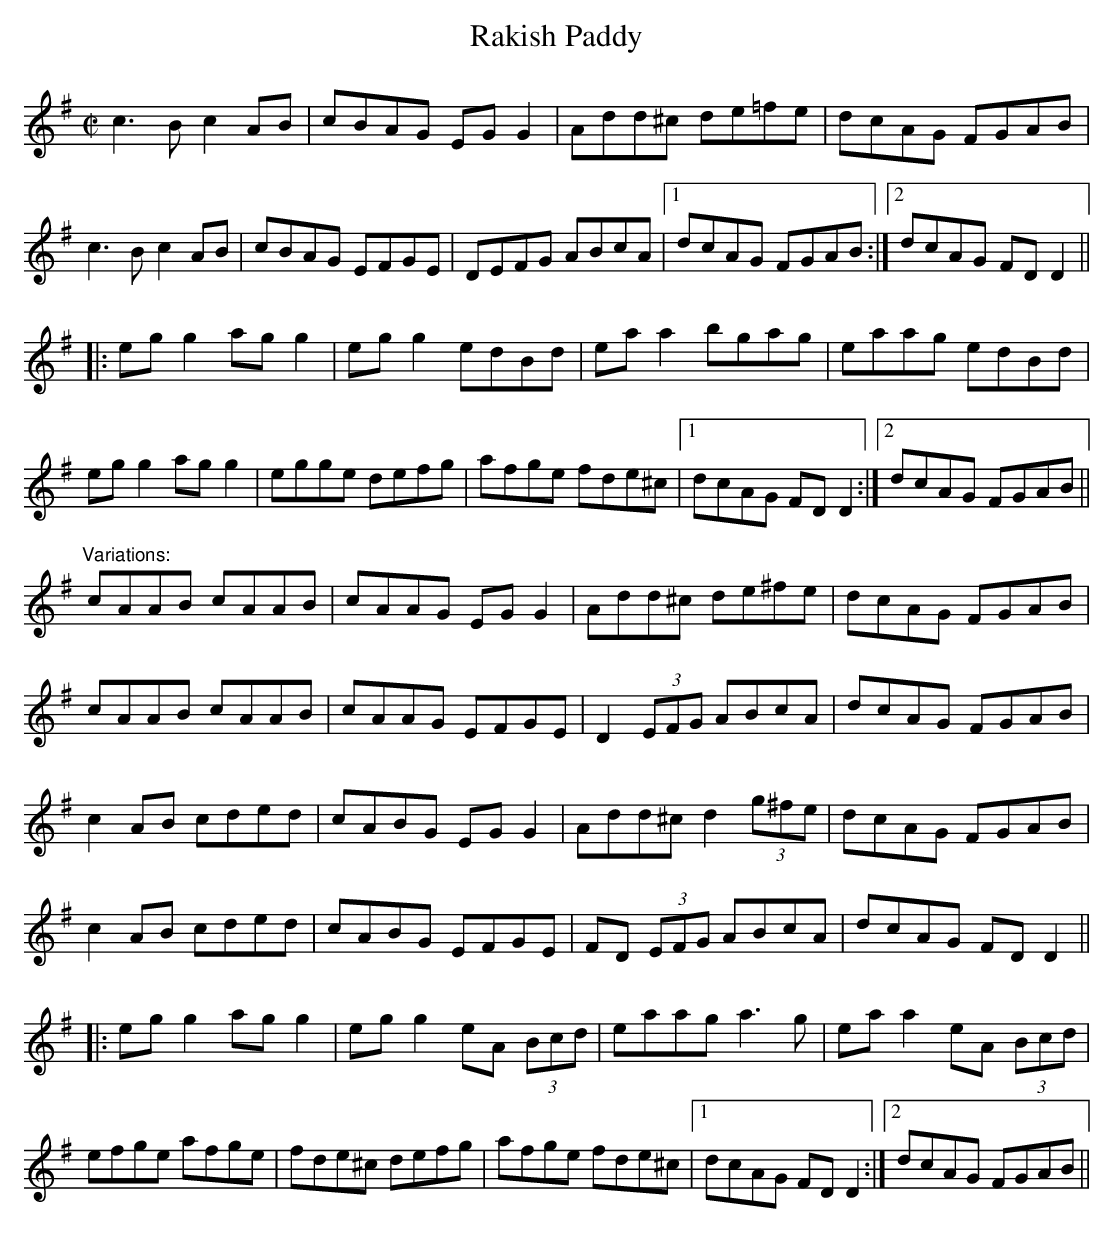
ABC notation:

X:1
T:Rakish Paddy
M:C|
K:Dmix
c3B c2AB|cBAG EGG2|Add^c de=fe|dcAG FGAB|
c3B c2AB|cBAG EFGE|DEFG ABcA|1 dcAG FGAB:|2 dcAG FDD2||
|:egg2 agg2|egg2 edBd|eaa2 bgag|eaag edBd|
egg2 agg2|egge defg|afge fde^c|1 dcAG FDD2:|2 dcAG FGAB||
"Variations:"
cAAB cAAB|cAAG EGG2|Add^c de^fe|dcAG FGAB|
cAAB cAAB|cAAG EFGE|D2 (3EFG ABcA|dcAG FGAB|
c2AB cded|cABG EGG2|Add^c d2 (3g^fe|dcAG FGAB|
c2AB cded|cABG EFGE|FD (3EFG ABcA|dcAG FDD2||
|:egg2 agg2|egg2 eA (3Bcd|eaag a3g|eaa2 eA (3Bcd|
efge afge|fde^c defg|afge fde^c|1 dcAG FDD2:|2 dcAG FGAB||
